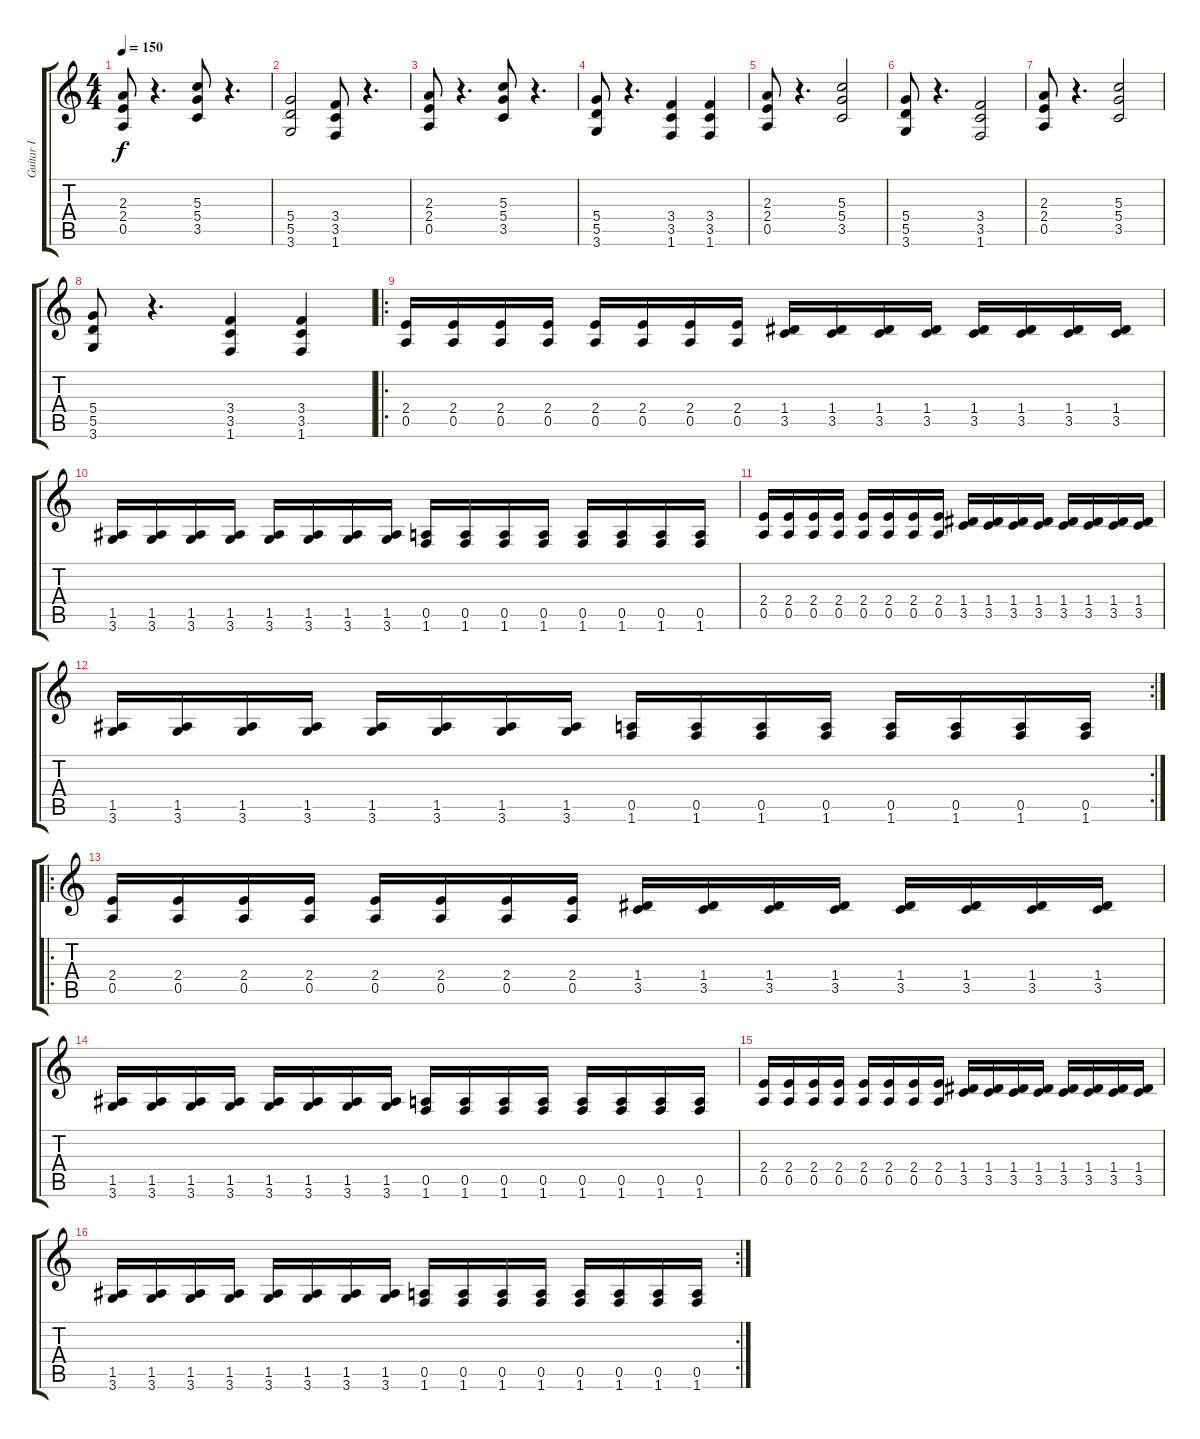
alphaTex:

\track ("Guitar I" "Guitar I") {instrument distortionguitar}
\staff {score tabs}
\tuning (E4 B3 G3 D3 A2 E2) {hide}
\ts (4 4)
\tempo 150
\clef g2
\ks c
(2.3 2.4 0.5).8{dy f instrument distortionguitar} r.4{d} (5.3 5.4 3.5).8 r.4{d} |
(5.4 5.5 3.6).2 (3.4 3.5 1.6).8 r.4{d} |
(2.3 2.4 0.5).8 r.4{d} (5.3 5.4 3.5).8 r.4{d} |
(5.4 5.5 3.6).8 r.4{d} (3.4 3.5 1.6).4 (3.4 3.5 1.6).4 |
(2.3 2.4 0.5).8 r.4{d} (5.3 5.4 3.5).2 |
(5.4 5.5 3.6).8 r.4{d} (3.4 3.5 1.6).2 |
(2.3 2.4 0.5).8 r.4{d} (5.3 5.4 3.5).2 |
(5.4 5.5 3.6).8 r.4{d} (3.4 3.5 1.6).4 (3.4 3.5 1.6).4 |
\ro
(2.4 0.5).16 (2.4 0.5).16 (2.4 0.5).16 (2.4 0.5).16 (2.4 0.5).16 (2.4 0.5).16 (2.4 0.5).16 (2.4 0.5).16 (1.4 3.5).16 (1.4 3.5).16 (1.4 3.5).16 (1.4 3.5).16 (1.4 3.5).16 (1.4 3.5).16 (1.4 3.5).16 (1.4 3.5).16 |
(1.5 3.6).16 (1.5 3.6).16 (1.5 3.6).16 (1.5 3.6).16 (1.5 3.6).16 (1.5 3.6).16 (1.5 3.6).16 (1.5 3.6).16 (0.5 1.6).16 (0.5 1.6).16 (0.5 1.6).16 (0.5 1.6).16 (0.5 1.6).16 (0.5 1.6).16 (0.5 1.6).16 (0.5 1.6).16 |
(2.4 0.5).16 (2.4 0.5).16 (2.4 0.5).16 (2.4 0.5).16 (2.4 0.5).16 (2.4 0.5).16 (2.4 0.5).16 (2.4 0.5).16 (1.4 3.5).16 (1.4 3.5).16 (1.4 3.5).16 (1.4 3.5).16 (1.4 3.5).16 (1.4 3.5).16 (1.4 3.5).16 (1.4 3.5).16 |
\rc 2
(1.5 3.6).16 (1.5 3.6).16 (1.5 3.6).16 (1.5 3.6).16 (1.5 3.6).16 (1.5 3.6).16 (1.5 3.6).16 (1.5 3.6).16 (0.5 1.6).16 (0.5 1.6).16 (0.5 1.6).16 (0.5 1.6).16 (0.5 1.6).16 (0.5 1.6).16 (0.5 1.6).16 (0.5 1.6).16 |
\ro
(2.4 0.5).16 (2.4 0.5).16 (2.4 0.5).16 (2.4 0.5).16 (2.4 0.5).16 (2.4 0.5).16 (2.4 0.5).16 (2.4 0.5).16 (1.4 3.5).16 (1.4 3.5).16 (1.4 3.5).16 (1.4 3.5).16 (1.4 3.5).16 (1.4 3.5).16 (1.4 3.5).16 (1.4 3.5).16 |
(1.5 3.6).16 (1.5 3.6).16 (1.5 3.6).16 (1.5 3.6).16 (1.5 3.6).16 (1.5 3.6).16 (1.5 3.6).16 (1.5 3.6).16 (0.5 1.6).16 (0.5 1.6).16 (0.5 1.6).16 (0.5 1.6).16 (0.5 1.6).16 (0.5 1.6).16 (0.5 1.6).16 (0.5 1.6).16 |
(2.4 0.5).16 (2.4 0.5).16 (2.4 0.5).16 (2.4 0.5).16 (2.4 0.5).16 (2.4 0.5).16 (2.4 0.5).16 (2.4 0.5).16 (1.4 3.5).16 (1.4 3.5).16 (1.4 3.5).16 (1.4 3.5).16 (1.4 3.5).16 (1.4 3.5).16 (1.4 3.5).16 (1.4 3.5).16 |
\rc 2
(1.5 3.6).16 (1.5 3.6).16 (1.5 3.6).16 (1.5 3.6).16 (1.5 3.6).16 (1.5 3.6).16 (1.5 3.6).16 (1.5 3.6).16 (0.5 1.6).16 (0.5 1.6).16 (0.5 1.6).16 (0.5 1.6).16 (0.5 1.6).16 (0.5 1.6).16 (0.5 1.6).16 (0.5 1.6).16
